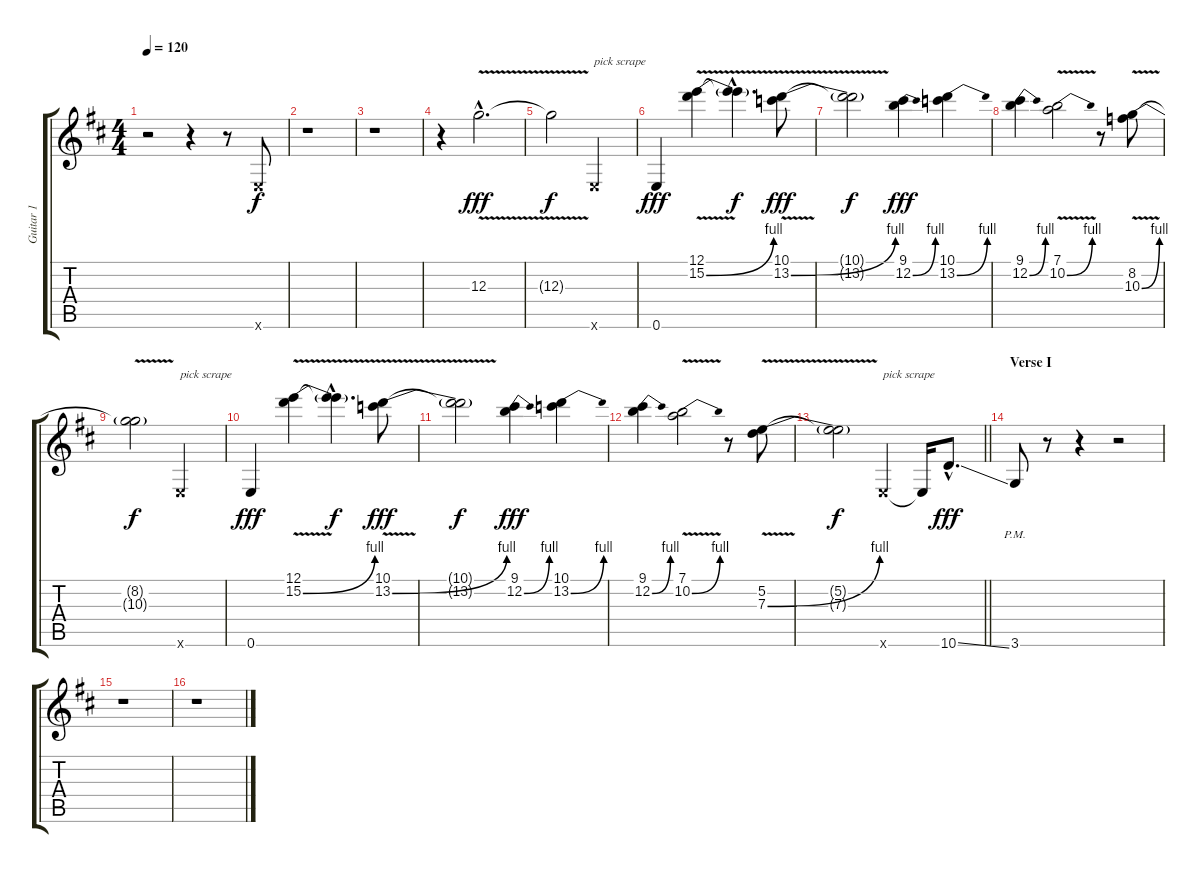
\track ("Guitar 1" "Guitar 1") {instrument distortionguitar}
\staff {score tabs}
\tuning (E4 B3 G3 D3 A2 E2) {hide}
\ts (4 4)
\tempo 120
\clef g2
\ks d
r.2{dy f instrument distortionguitar} r.4 r.8 0.6{x}.8 |
r.1 |
r.1 |
r.4{volume 0} 12.3{v hac}.2{d dy fff volume 13} |
12.3{t}.2{dy f} 0.6{x}.2{txt "pick scrape"} |
0.6.4{dy fff} (12.1 15.2{be (bend 0 0 60 4) v}).4 (12.1{hac t} 15.2{hac t}).4{d dy f} (10.1 13.2{be (bend 0 0 60 4) v}).8{dy fff} |
(10.1{t} 13.2{t}).2{dy f} (9.1 12.2{be (bend 0 0 60 4)}).4{dy fff} (10.1 13.2{be (bend 0 0 60 4)}).4 |
(9.1 12.2{be (bend 0 0 60 4)}).4 (7.1 10.2{be (bend 0 0 60 4) v}).2 r.8 (8.2 10.3{be (bend 0 0 60 4) v}).8 |
(8.2{t} 10.3{t}).2{dy f} 0.6{x}.2{txt "pick scrape"} |
0.6.4{dy fff} (12.1 15.2{be (bend 0 0 60 4) v}).4 (12.1{hac t} 15.2{hac t}).4{d dy f} (10.1 13.2{be (bend 0 0 60 4) v}).8{dy fff} |
(10.1{t} 13.2{t}).2{dy f} (9.1 12.2{be (bend 0 0 60 4)}).4{dy fff} (10.1 13.2{be (bend 0 0 60 4)}).4 |
(9.1 12.2{be (bend 0 0 60 4)}).4 (7.1 10.2{be (bend 0 0 60 4) v}).2 r.8 (5.2 7.3{be (bend 0 0 60 4) v}).8 |
\barLineRight lightlight
(5.2{t} 7.3{t}).2{dy f} 0.6{x}.4{txt "pick scrape"} 0.6{t}.16 10.6{ss hac}.8{d dy fff} |
\section ("" "Verse I")
3.6{pm}.8 r.8 r.4 r.2 |
r.1 |
r.1
